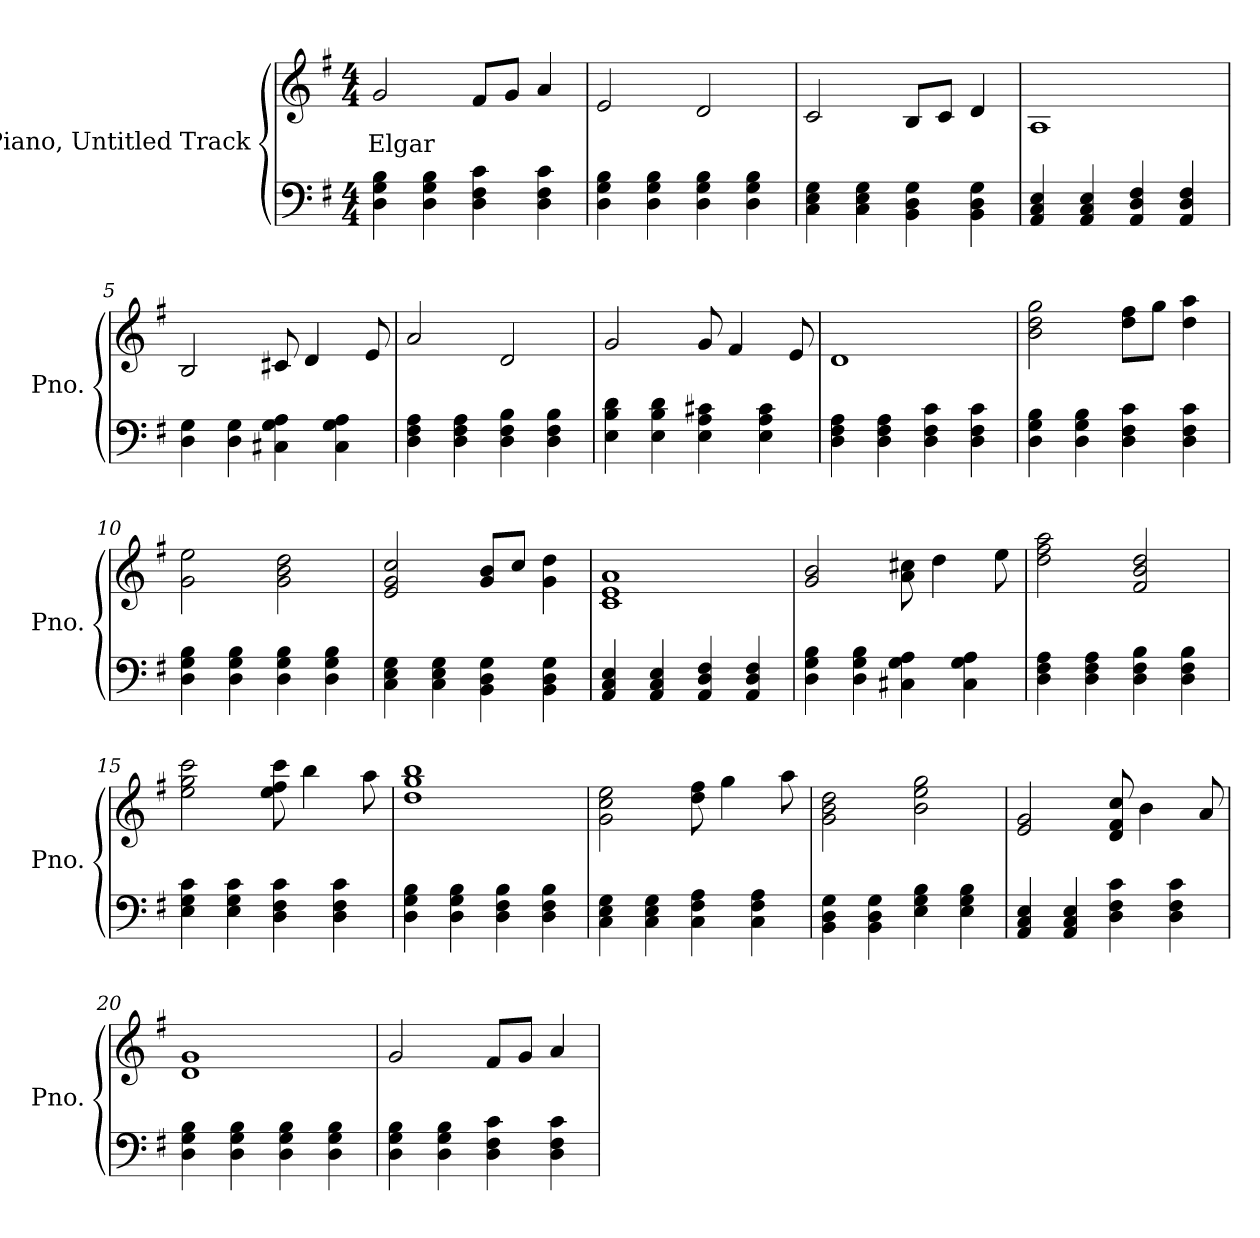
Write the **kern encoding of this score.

**kern	**kern	**text
*part2	*part1	*part1
*staff2	*staff1	*staff1
*I"Piano, Untitled Track	*I"Piano, Untitled Track	*
*I'Pno.	*I'Pno.	*
*clefF4	*clefG2	*
*k[f#]	*k[f#]	*
*M4/4	*M4/4	*
*MM100	*MM100	*
=1	=1	=1
!	!	!LO:LY:b
4D\ 4G\ 4B\	2g/	Elgar
4D\ 4G\ 4B\	.	.
4D\ 4F#\ 4c\	8f#/L	.
.	8g/J	.
4D\ 4F#\ 4c\	4a/	.
=2	=2	=2
4D\ 4G\ 4B\	2e/	.
4D\ 4G\ 4B\	.	.
4D\ 4G\ 4B\	2d/	.
4D\ 4G\ 4B\	.	.
=3	=3	=3
4C\ 4E\ 4G\	2c/	.
4C\ 4E\ 4G\	.	.
4BB\ 4D\ 4G\	8B/L	.
.	8c/J	.
4BB\ 4D\ 4G\	4d/	.
=4	=4	=4
4AA/ 4C/ 4E/	1A	.
4AA/ 4C/ 4E/	.	.
4AA/ 4D/ 4F#/	.	.
4AA/ 4D/ 4F#/	.	.
=5	=5	=5
4D\ 4G\	2B/	.
4D\ 4G\	.	.
4C#X\ 4G\ 4A\	8c#X/	.
.	4d/	.
4C#\ 4G\ 4A\	.	.
.	8e/	.
!!LO:LB:g=z
=6	=6	=6
4D\ 4F#\ 4A\	2a/	.
4D\ 4F#\ 4A\	.	.
4D\ 4F#\ 4B\	2d/	.
4D\ 4F#\ 4B\	.	.
=7	=7	=7
4E\ 4B\ 4d\	2g/	.
4E\ 4B\ 4d\	.	.
4E\ 4A\ 4c#X\	8g/	.
.	4f#/	.
4E\ 4A\ 4c#\	.	.
.	8e/	.
=8	=8	=8
4D\ 4F#\ 4A\	1d	.
4D\ 4F#\ 4A\	.	.
4D\ 4F#\ 4c\	.	.
4D\ 4F#\ 4c\	.	.
=9	=9	=9
4D\ 4G\ 4B\	2b\ 2dd\ 2gg\	.
4D\ 4G\ 4B\	.	.
4D\ 4F#\ 4c\	8dd\ 8ff#\L	.
.	8gg\J	.
4D\ 4F#\ 4c\	4dd\ 4aa\	.
=10	=10	=10
4D\ 4G\ 4B\	2g\ 2ee\	.
4D\ 4G\ 4B\	.	.
4D\ 4G\ 4B\	2g\ 2b\ 2dd\	.
4D\ 4G\ 4B\	.	.
=11	=11	=11
4C\ 4E\ 4G\	2e/ 2g/ 2cc/	.
4C\ 4E\ 4G\	.	.
4BB\ 4D\ 4G\	8g/ 8b/L	.
.	8cc/J	.
4BB\ 4D\ 4G\	4g\ 4dd\	.
=12	=12	=12
4AA/ 4C/ 4E/	1c 1e 1a	.
4AA/ 4C/ 4E/	.	.
4AA/ 4D/ 4F#/	.	.
4AA/ 4D/ 4F#/	.	.
!!LO:LB:g=z
=13	=13	=13
4D\ 4G\ 4B\	2g/ 2b/	.
4D\ 4G\ 4B\	.	.
4C#X\ 4G\ 4A\	8a\ 8cc#X\	.
.	4dd\	.
4C#\ 4G\ 4A\	.	.
.	8ee\	.
=14	=14	=14
4D\ 4F#\ 4A\	2dd\ 2ff#\ 2aa\	.
4D\ 4F#\ 4A\	.	.
4D\ 4F#\ 4B\	2f#/ 2b/ 2dd/	.
4D\ 4F#\ 4B\	.	.
=15	=15	=15
4E\ 4G\ 4c\	2ee\ 2gg\ 2ccc\	.
4E\ 4G\ 4c\	.	.
4D\ 4F#\ 4c\	8ee\ 8ff#\ 8ccc\	.
.	4bb\	.
4D\ 4F#\ 4c\	.	.
.	8aa\	.
=16	=16	=16
4D\ 4G\ 4B\	1dd 1gg 1bb	.
4D\ 4G\ 4B\	.	.
4D\ 4F#\ 4B\	.	.
4D\ 4F#\ 4B\	.	.
=17	=17	=17
4C\ 4E\ 4G\	2g\ 2cc\ 2ee\	.
4C\ 4E\ 4G\	.	.
4C\ 4F#\ 4A\	8dd\ 8ff#\	.
.	4gg\	.
4C\ 4F#\ 4A\	.	.
.	8aa\	.
=18	=18	=18
4BB\ 4D\ 4G\	2g\ 2b\ 2dd\	.
4BB\ 4D\ 4G\	.	.
4E\ 4G\ 4B\	2b\ 2ee\ 2gg\	.
4E\ 4G\ 4B\	.	.
=19	=19	=19
4AA/ 4C/ 4E/	2e/ 2g/	.
4AA/ 4C/ 4E/	.	.
4D\ 4F#\ 4c\	8d/ 8f#/ 8cc/	.
.	4b\	.
4D\ 4F#\ 4c\	.	.
.	8a/	.
!!LO:LB:g=z
=20	=20	=20
4D\ 4G\ 4B\	1d 1g	.
4D\ 4G\ 4B\	.	.
4D\ 4G\ 4B\	.	.
4D\ 4G\ 4B\	.	.
=21	=21	=21
4D\ 4G\ 4B\	2g/	.
4D\ 4G\ 4B\	.	.
4D\ 4F#\ 4c\	8f#/L	.
.	8g/J	.
4D\ 4F#\ 4c\	4a/	.
=	=	=
*-	*-	*-
